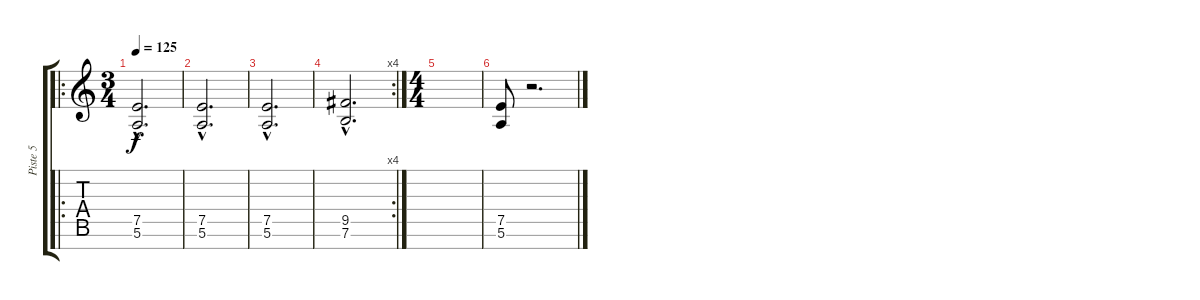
\track ("Piste 5" "Piste 5") {instrument distortionguitar}
\staff {score tabs}
\tuning (E4 B3 G3 D3 A2 E2 B1) {hide}
\ro
\ts (3 4)
\tempo 125
\clef g2
\ks c
(7.5{hac} 5.6{hac}).2{d dy f} |
(7.5{hac} 5.6{hac}).2{d} |
(7.5{hac} 5.6{hac}).2{d} |
\rc 4
(9.5{hac} 7.6{hac}).2{d} |
\ts (4 4)
|
(7.5 5.6).8 r.2{d}
